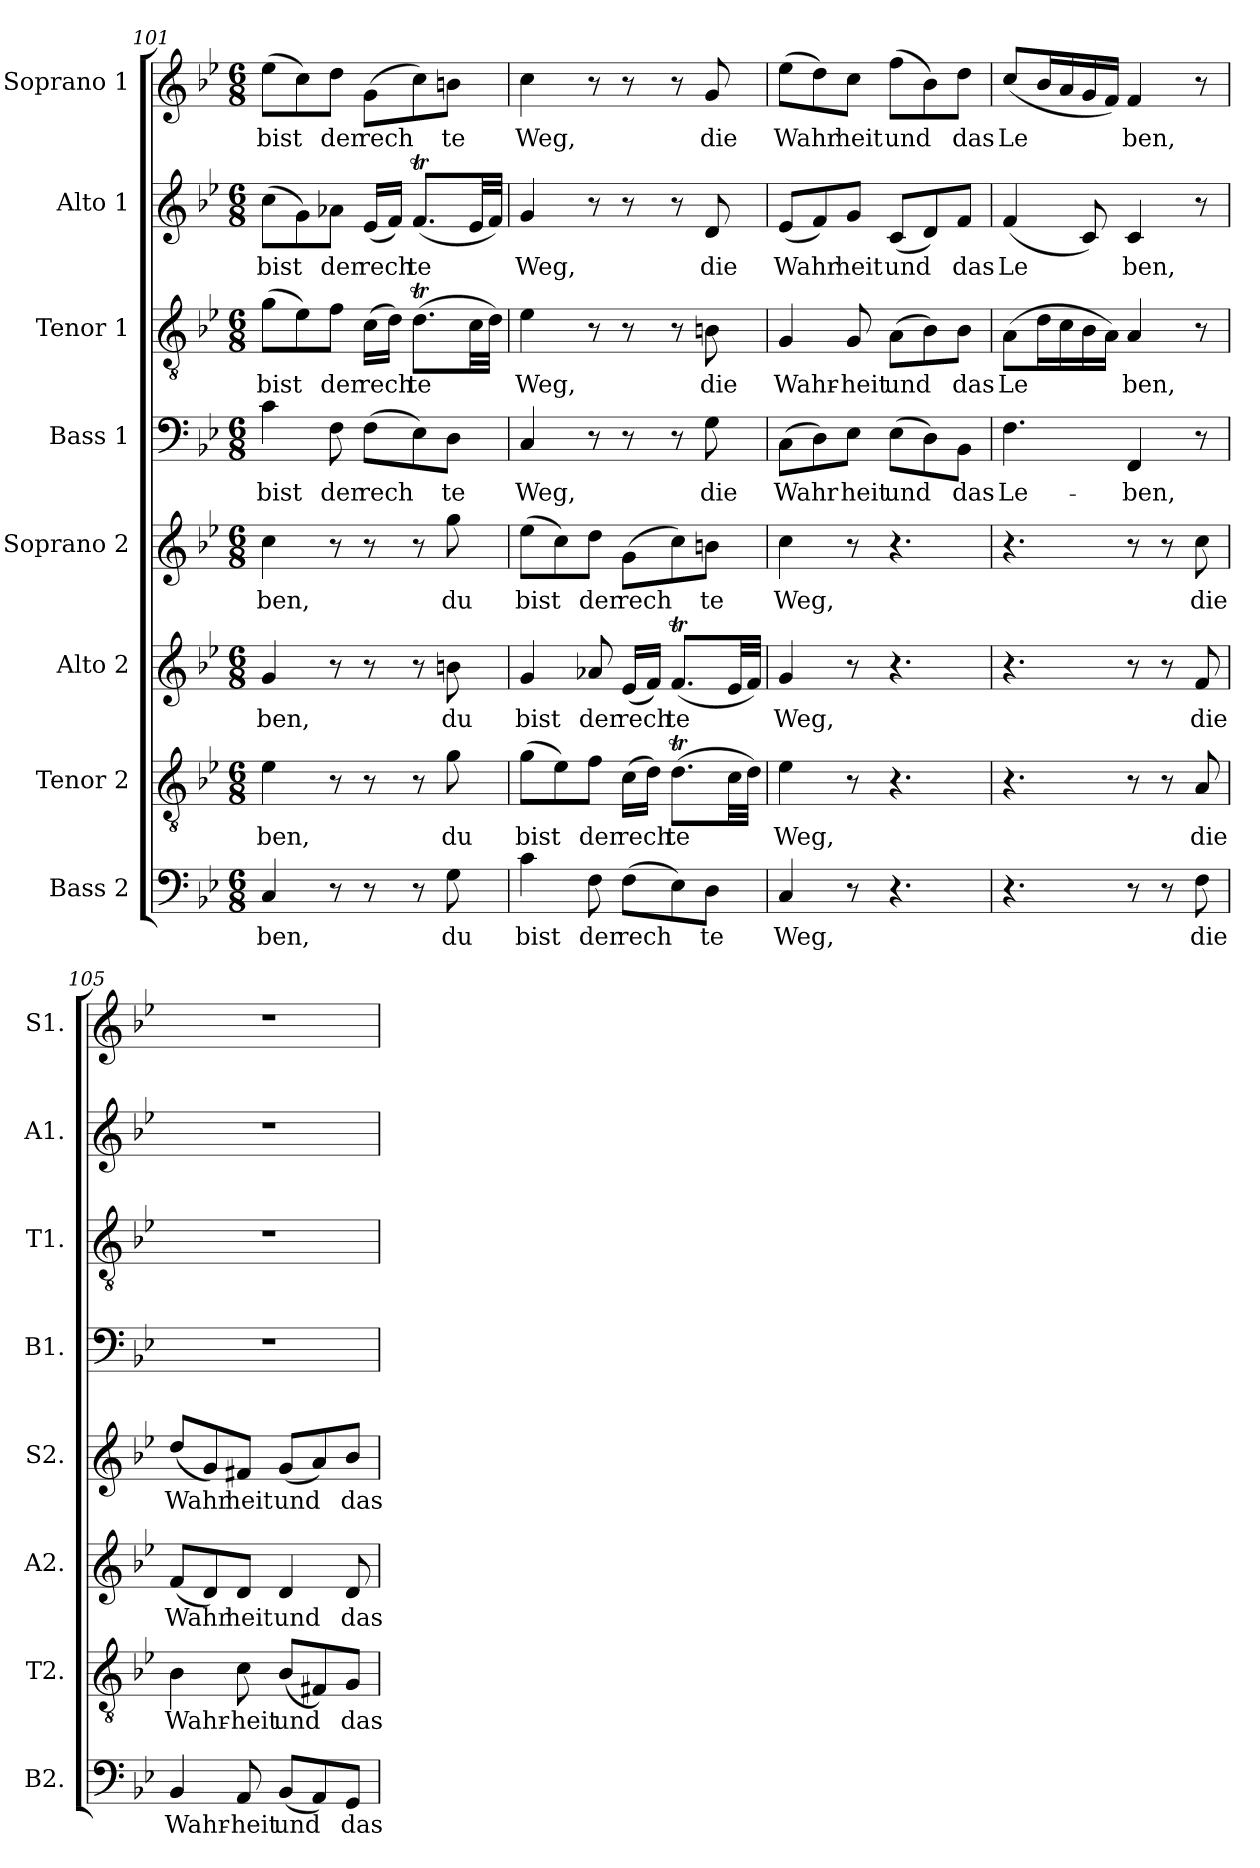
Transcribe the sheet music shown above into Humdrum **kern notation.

**kern	**text	**kern	**text	**kern	**text	**kern	**text	**kern	**text	**kern	**text	**kern	**text	**kern	**text
*part8	*part8	*part7	*part7	*part6	*part6	*part5	*part5	*part4	*part4	*part3	*part3	*part2	*part2	*part1	*part1
*staff8	*staff8	*staff7	*staff7	*staff6	*staff6	*staff5	*staff5	*staff4	*staff4	*staff3	*staff3	*staff2	*staff2	*staff1	*staff1
*I"Bass 2	*	*I"Tenor 2	*	*I"Alto 2	*	*I"Soprano 2	*	*I"Bass 1	*	*I"Tenor 1	*	*I"Alto 1	*	*I"Soprano 1	*
*I'B2.	*	*I'T2.	*	*I'A2.	*	*I'S2.	*	*I'B1.	*	*I'T1.	*	*I'A1.	*	*I'S1.	*
!!LO:PB:g=z
*clefF4	*	*clefGv2	*	*clefG2	*	*clefG2	*	*clefF4	*	*clefGv2	*	*clefG2	*	*clefG2	*
*k[b-e-]	*	*k[b-e-]	*	*k[b-e-]	*	*k[b-e-]	*	*k[b-e-]	*	*k[b-e-]	*	*k[b-e-]	*	*k[b-e-]	*
*B-:	*	*B-:	*	*B-:	*	*B-:	*	*B-:	*	*B-:	*	*B-:	*	*B-:	*
*M6/8	*	*M6/8	*	*M6/8	*	*M6/8	*	*M6/8	*	*M6/8	*	*M6/8	*	*M6/8	*
=101	=101	=101	=101	=101	=101	=101	=101	=101	=101	=101	=101	=101	=101	=101	=101
4C/	-ben,	4e-\	ben,	4g/	-ben,	4cc\	ben,	4c\	bist	(8g\L	bist	(8cc\L	bist	(8ee-\L	bist
.	.	.	.	.	.	.	.	.	.	8e-\)	.	8g\)	.	8cc\)	.
8r	.	8r	.	8r	.	8r	.	8F\	der	8f\J	der	8a-X\J	der	8dd\J	der
8r	.	8r	.	8r	.	8r	.	(8F\L	rech	(16c\LL	rech	(16e-/LL	rech	(8g\L	rech
.	.	.	.	.	.	.	.	.	.	16d\JJ)	.	16f/JJ)	.	.	.
8r	.	8r	.	8r	.	8r	.	8E-\)	.	(8.dt\L	te	(8.fT/L	te	8cc\)	.
8G\	du	8g\	du	8bn\	du	8gg\	du	8D\J	te	.	.	.	.	8bn\J	te
.	.	.	.	.	.	.	.	.	.	32c\LL	.	32e-/LL	.	.	.
.	.	.	.	.	.	.	.	.	.	32d\JJJ)	.	32f/JJJ)	.	.	.
=102	=102	=102	=102	=102	=102	=102	=102	=102	=102	=102	=102	=102	=102	=102	=102
4c\	bist	(8g\L	bist	4g/	bist	(8ee-\L	bist	4C/	Weg,	4e-\	Weg,	4g/	Weg,	4cc\	Weg,
.	.	8e-\)	.	.	.	8cc\)	.	.	.	.	.	.	.	.	.
8F\	der	8f\J	der	8a-X/	der	8dd\J	der	8r	.	8r	.	8r	.	8r	.
(8F\L	rech	(16c\LL	rech	(16e-/LL	rech	(8g\L	rech	8r	.	8r	.	8r	.	8r	.
.	.	16d\JJ)	.	16f/JJ)	.	.	.	.	.	.	.	.	.	.	.
8E-\)	.	(8.dt\L	te	(8.fT/L	te	8cc\)	.	8r	.	8r	.	8r	.	8r	.
8D\J	te	.	.	.	.	8bn\J	te	8G\	die	8Bn\	die	8d/	die	8g/	die
.	.	32c\LL	.	32e-/LL	.	.	.	.	.	.	.	.	.	.	.
.	.	32d\JJJ)	.	32f/JJJ)	.	.	.	.	.	.	.	.	.	.	.
=103	=103	=103	=103	=103	=103	=103	=103	=103	=103	=103	=103	=103	=103	=103	=103
4C/	Weg,	4e-\	Weg,	4g/	Weg,	4cc\	Weg,	(8C\L	Wahr	4G/	Wahr-	(8e-/L	Wahr	(8ee-\L	Wahr
.	.	.	.	.	.	.	.	8D\)	.	.	.	8f/)	.	8dd\)	.
8r	.	8r	.	8r	.	8r	.	8E-\J	heit	8G/	-heit	8g/J	heit	8cc\J	heit
4.r	.	4.r	.	4.r	.	4.r	.	(8E-\L	und	(8A\L	und	(8c/L	und	(8ff\L	und
.	.	.	.	.	.	.	.	8D\)	.	8B-\)	.	8d/)	.	8b-\)	.
.	.	.	.	.	.	.	.	8BB-\J	das	8B-\J	das	8f/J	das	8dd\J	das
=104	=104	=104	=104	=104	=104	=104	=104	=104	=104	=104	=104	=104	=104	=104	=104
4.r	.	4.r	.	4.r	.	4.r	.	4.F\	Le-	(8A\L	Le	(4f/	Le	(8cc/L	Le
.	.	.	.	.	.	.	.	.	.	16d\L	.	.	.	16b-/L	.
.	.	.	.	.	.	.	.	.	.	16c\	.	.	.	16a/	.
.	.	.	.	.	.	.	.	.	.	16B-\	.	8c/)	.	16g/	.
.	.	.	.	.	.	.	.	.	.	16A\JJ)	.	.	.	16f/JJ)	.
8r	.	8r	.	8r	.	8r	.	4FF/	-ben,	4A/	ben,	4c/	ben,	4f/	ben,
8r	.	8r	.	8r	.	8r	.	.	.	.	.	.	.	.	.
8F\	die	8A/	die	8f/	die	8cc\	die	8r	.	8r	.	8r	.	8r	.
!!LO:PB:g=z
=105	=105	=105	=105	=105	=105	=105	=105	=105	=105	=105	=105	=105	=105	=105	=105
4BB-/	Wahr-	4B-\	Wahr-	(8f/L	Wahr	(8dd/L	Wahr	2.r	.	2.r	.	2.r	.	2.r	.
.	.	.	.	8d/)	.	8g/)	.	.	.	.	.	.	.	.	.
8AA/	-heit	8c\	-heit	8d/J	heit	8f#X/J	heit	.	.	.	.	.	.	.	.
(8BB-/L	und	(8B-/L	und	4d/	und	(8g/L	und	.	.	.	.	.	.	.	.
8AA/)	.	8F#X/)	.	.	.	8a/)	.	.	.	.	.	.	.	.	.
8GG/J	das	8G/J	das	8d/	das	8b-/J	das	.	.	.	.	.	.	.	.
=	=	=	=	=	=	=	=	=	=	=	=	=	=	=	=
*-	*-	*-	*-	*-	*-	*-	*-	*-	*-	*-	*-	*-	*-	*-	*-
